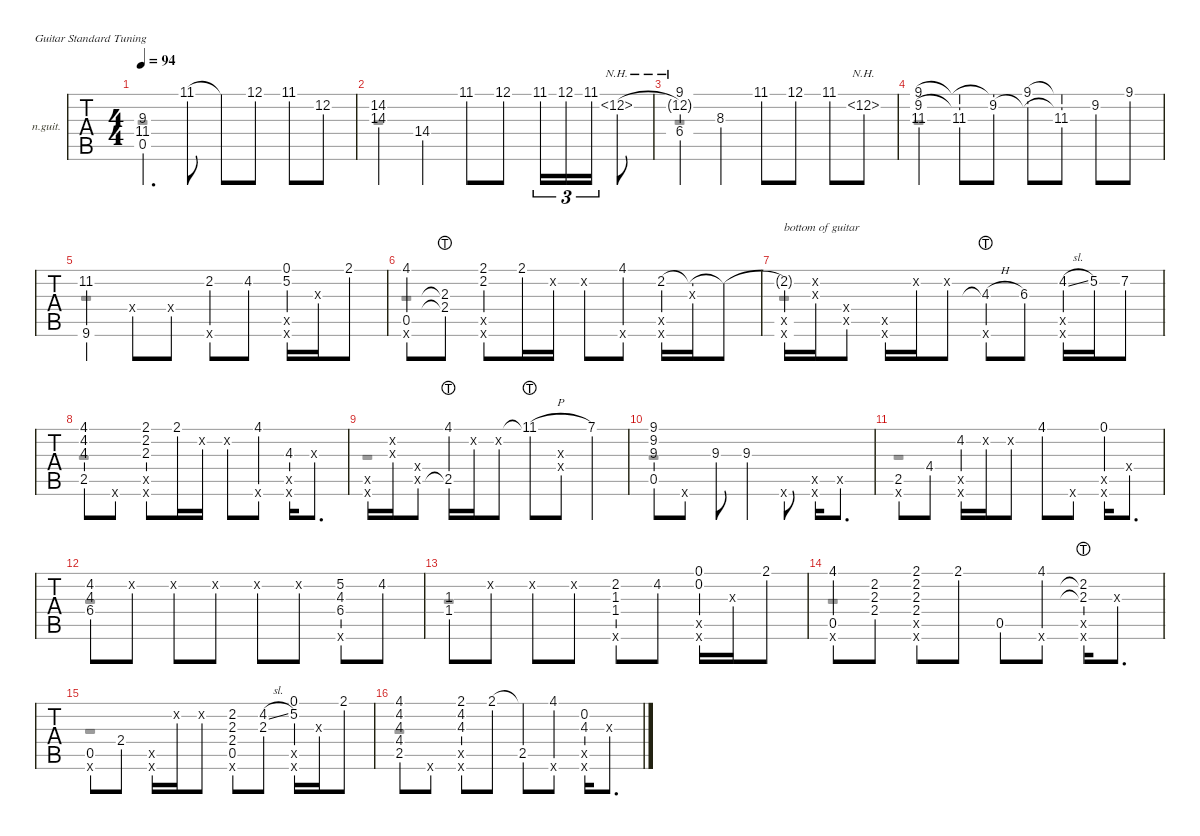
\hideDynamics
\bracketExtendMode nobrackets
\firstSystemTrackNameOrientation horizontal
\otherSystemsTrackNameOrientation horizontal
\track ("Piano" "n.guit.") {instrument acousticguitarnylon}
\staff {tabs}
\tuning (E4 B3 G3 D3 A2 E2)
\voice
\ts (4 4)
\tempo 94
\clef g2
\ks c#minor
(9.3{acc forcenatural} 11.4{acc #} 0.5{acc forcenatural}).4{d dy mf} 11.1{acc #}.8 11.1{t acc #}.8 12.1{acc forcenatural}.8 11.1{acc #}.8 12.2{acc forcenatural}.8 |
(14.3{acc forcenatural} 14.2{acc #}).4 14.4{acc forcenatural}.4 11.1{acc #}.8 12.1{acc forcenatural}.8 11.1{acc #}.16{tu (3 2)} 12.1{acc forcenatural}.16{tu (3 2)} 11.1{acc #}.16{tu (3 2)} 12.2{nh acc forcenatural}.8 |
(9.1{acc #} 6.4{acc #} 12.2{nh t acc forcenatural}).4 8.3{acc #}.4 11.1{acc #}.8 12.1{acc forcenatural}.8 11.1{acc #}.8 12.2{nh acc forcenatural}.8 |
(11.3{acc #} 9.2{acc #} 9.1{acc #}).4 (9.2{t acc #} 9.1{t acc #} 11.3{acc #}).8 (9.2{acc #} 9.1{t acc #}).8 (9.2{t acc #} 9.1{acc #}).8 (9.2{t acc #} 9.1{t acc #} 11.3{acc #}).8 9.2{acc #}.8 9.1{acc #}.8 |
(11.2{acc #} 9.6{acc #}).4 0.4{x acc forcenatural}.8 0.4{x acc forcenatural}.8 (2.2{acc #} 0.6{x acc forcenatural}).8 4.2{acc #}.8 (0.1{acc forcenatural} 0.6{x acc forcenatural} 0.5{x acc forcenatural} 5.2{acc forcenatural}).16 0.3{x acc forcenatural}.16 2.1{acc #}.8 |
(4.1{acc #} 0.6{x acc forcenatural} 0.5{acc forcenatural}).8 (2.4{lht acc forcenatural} 2.3{lht acc forcenatural}).8 (2.1{acc #} 0.6{x acc forcenatural} 0.5{x acc forcenatural} 2.2{acc #}).8 2.1{acc #}.16 0.2{x acc forcenatural}.16 0.2{x acc forcenatural}.8 (4.1{acc #} 0.6{x acc forcenatural}).8 (2.2{acc #} 0.5{x acc forcenatural} 0.6{x acc forcenatural}).16 (0.3{x acc forcenatural} 2.2{t acc #}).16 2.2{t acc #}.8 |
(2.2{t acc #} 0.6{x acc forcenatural} 0.5{x acc forcenatural}).16{txt "bottom of guitar"} (0.2{x acc forcenatural} 0.3{x acc forcenatural}).16 (0.5{x acc forcenatural} 0.4{x acc forcenatural}).8 (0.6{x acc forcenatural} 0.5{x acc forcenatural}).16 0.2{x acc forcenatural}.16 0.2{x acc forcenatural}.8 (0.6{x acc forcenatural} 4.3{h lht acc forcenatural}).8 6.3{acc #}.8 (0.6{x acc forcenatural} 0.5{x acc forcenatural} 4.2{sl acc #}).16 5.2{acc forcenatural}.16 7.2{acc #}.8 |
(4.1{acc #} 2.5{acc forcenatural} 4.2{acc #} 4.3{acc forcenatural}).8 0.6{x acc forcenatural}.8 (2.1{acc #} 0.6{x acc forcenatural} 0.5{x acc forcenatural} 2.2{acc #} 2.3{acc forcenatural}).8 2.1{acc #}.16 0.2{x acc forcenatural}.16 0.2{x acc forcenatural}.8 (4.1{acc #} 0.6{x acc forcenatural}).8 (4.3{acc forcenatural} 0.5{x acc forcenatural} 0.6{x acc forcenatural}).16 0.3{x acc forcenatural}.8{d} |
(0.6{x acc forcenatural} 0.5{x acc forcenatural}).16 (0.2{x acc forcenatural} 0.3{x acc forcenatural}).16 (0.5{x acc forcenatural} 0.4{x acc forcenatural}).8 (4.1{acc #} 2.5{lht acc forcenatural}).16 0.2{x acc forcenatural}.16 0.2{x acc forcenatural}.8 11.1{h lht acc #}.8 (0.3{x acc forcenatural} 0.4{x acc forcenatural}).8 7.1{acc forcenatural}.4 |
(9.1{acc #} 0.5{acc forcenatural} 9.2{acc #} 9.3{acc forcenatural}).8 0.6{x acc forcenatural}.8 9.3{acc forcenatural}.8 9.3{acc forcenatural}.4 0.6{x acc forcenatural}.8 (0.5{x acc forcenatural} 0.6{x acc forcenatural}).16 0.5{x acc forcenatural}.8{d} |
(2.5{acc forcenatural} 0.6{x acc forcenatural}).8 4.4{acc #}.8 (4.2{acc #} 0.6{x acc forcenatural} 0.5{x acc forcenatural}).16 0.2{x acc forcenatural}.16 0.2{x acc forcenatural}.8 4.1{acc #}.8 0.6{x acc forcenatural}.8 (0.1{acc forcenatural} 0.6{x acc forcenatural} 0.5{x acc forcenatural}).16 0.4{x acc forcenatural}.8{d} |
(6.4{acc #} 4.3{acc forcenatural} 4.2{acc #}).8 0.2{x acc forcenatural}.8 0.2{x acc forcenatural}.8 0.2{x acc forcenatural}.8 0.2{x acc forcenatural}.8 0.2{x acc forcenatural}.8 (5.2{acc forcenatural} 6.4{acc #} 4.3{acc forcenatural} 0.6{x acc forcenatural}).8 4.2{acc #}.8 |
(1.4{acc #} 1.3{acc #}).8 0.2{x acc forcenatural}.8 0.2{x acc forcenatural}.8 0.2{x acc forcenatural}.8 (2.2{acc #} 0.6{x acc forcenatural} 1.3{acc #} 1.4{acc #}).8 4.2{acc #}.8 (0.1{acc forcenatural} 0.6{x acc forcenatural} 0.5{x acc forcenatural} 0.2{acc forcenatural}).16 0.3{x acc forcenatural}.16 2.1{acc #}.8 |
(4.1{acc #} 0.5{acc forcenatural} 0.6{x acc forcenatural}).8 (2.3{acc forcenatural} 2.2{acc #} 2.4{acc forcenatural}).8 (2.1{acc #} 0.6{x acc forcenatural} 0.5{x acc forcenatural} 2.2{acc #} 2.3{acc forcenatural} 2.4{acc forcenatural}).8 2.1{acc #}.8 0.5{acc forcenatural}.8 (4.1{acc #} 0.6{x acc forcenatural}).8 (2.2{lht acc #} 2.3{lht acc forcenatural} 0.6{x acc forcenatural} 0.5{x acc forcenatural}).16 0.3{x acc forcenatural}.8{d} |
(0.5{acc forcenatural} 0.6{x acc forcenatural}).8 2.4{acc forcenatural}.8 (0.6{x acc forcenatural} 0.5{x acc forcenatural}).16 0.2{x acc forcenatural}.16 0.2{x acc forcenatural}.8 (2.2{acc #} 2.3{acc forcenatural} 2.4{acc forcenatural} 0.5{acc forcenatural} 0.6{x acc forcenatural}).8 (4.2{sl acc #} 2.3{acc forcenatural}).8 (0.1{acc forcenatural} 0.6{x acc forcenatural} 0.5{x acc forcenatural} 5.2{acc forcenatural}).16 0.3{x acc forcenatural}.16 2.1{acc #}.8 |
(4.1{acc #} 2.5{acc forcenatural} 4.4{acc #} 4.3{acc forcenatural} 4.2{acc #}).8 0.6{x acc forcenatural}.8 (2.1{acc #} 0.6{x acc forcenatural} 0.5{x acc forcenatural} 4.2{acc #} 4.3{acc forcenatural}).8 2.1{acc #}.8 (2.1{t acc #} 2.5{acc forcenatural}).8 (4.1{acc #} 0.6{x acc forcenatural}).8 (0.2{acc forcenatural} 0.6{x acc forcenatural} 0.5{x acc forcenatural} 4.3{acc forcenatural}).16 0.3{x acc forcenatural}.8{d}
\voice
\clef g2
\ottava regular
\simile none
\ks c#minor
r.1{dy mf} |
r.1 |
r.1 |
r.1 |
r.1 |
r.1 |
r.1 |
r.1 |
r.1 |
r.1 |
r.1 |
r.1 |
r.1 |
r.1 |
r.1 |
r.1
